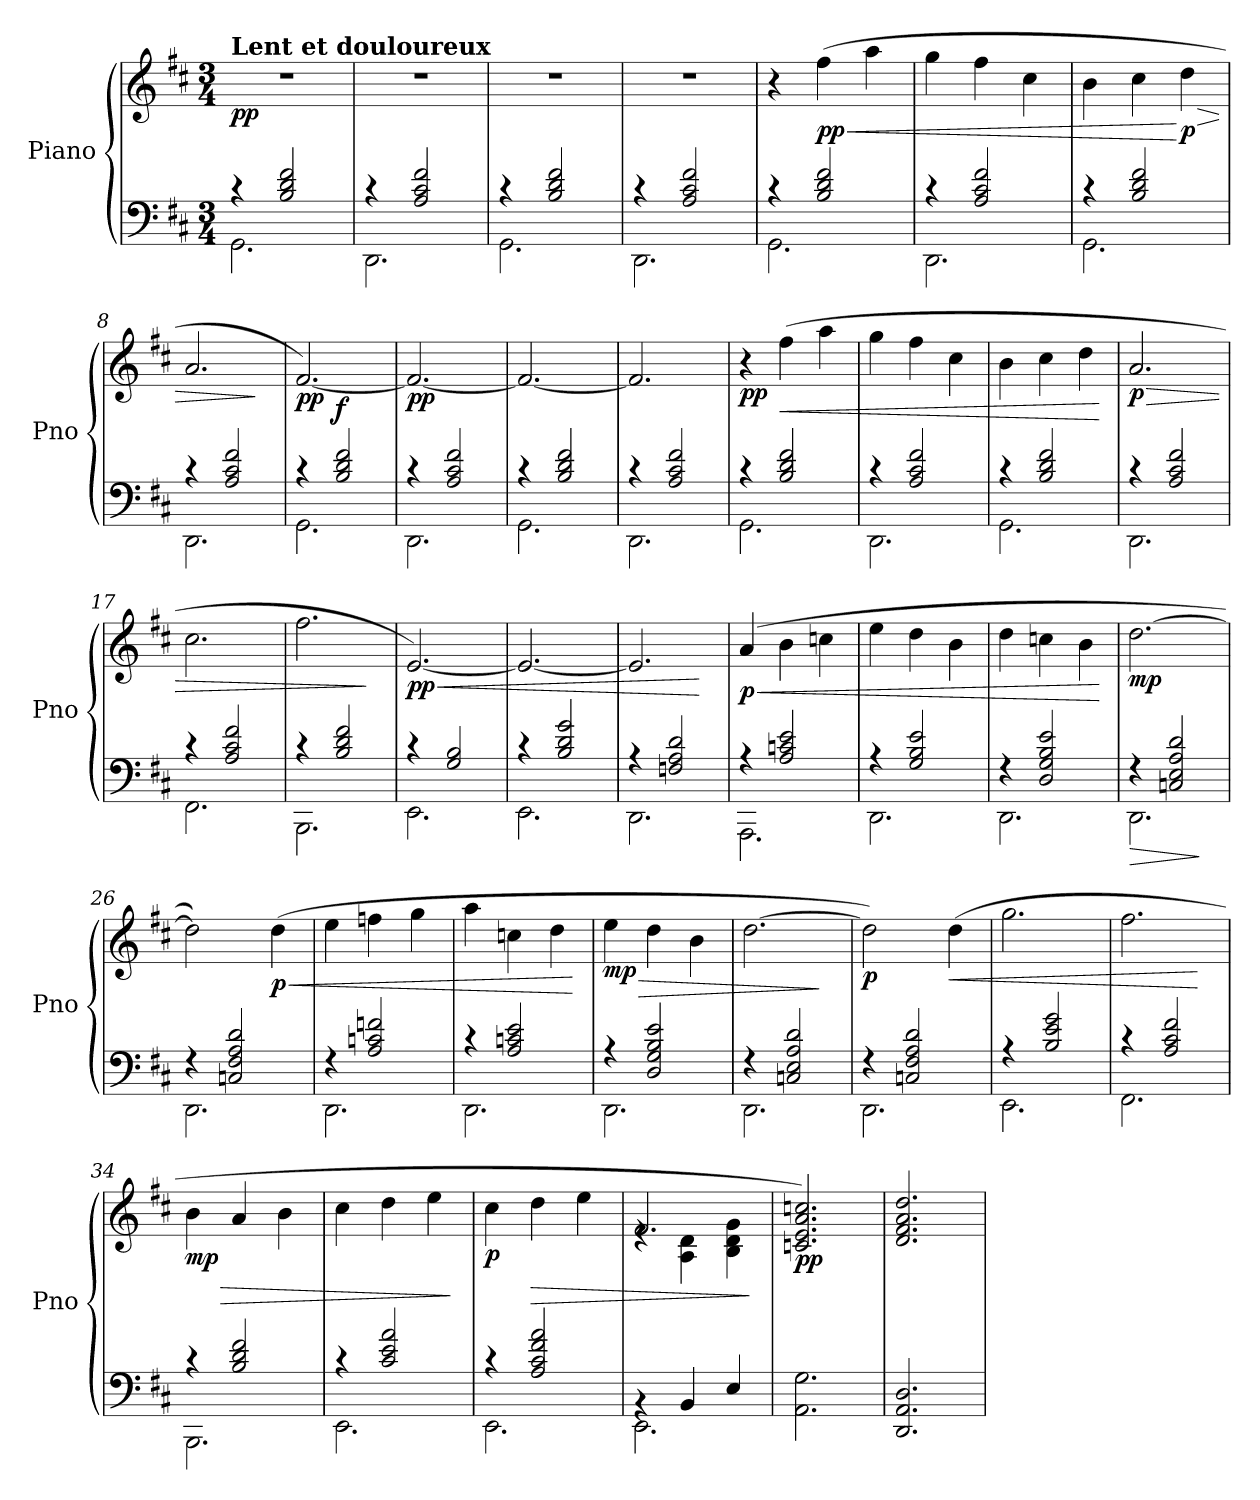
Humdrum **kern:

**kern	**kern	**dynam
*part1	*part1	*part1
*staff2	*staff1	*staff1/2
*I"Piano	*	*
*I'Pno	*	*
*clefF4	*clefG2	*
*k[f#c#]	*k[f#c#]	*
*M3/4	*M3/4	*
=1	=1	=1
*^	*	*
!	!	!LO:TX:a:B:t=Lent et douloureux	!
!	!	!	!LO:DY:b
4r	2.GG\	2.r	pp
2B/ 2d/ 2f#/	.	.	.
=2	=2	=2	=2
4r	2.DD\	2.r	.
2A/ 2c#/ 2f#/	.	.	.
=3	=3	=3	=3
4r	2.GG\	2.r	.
2B/ 2d/ 2f#/	.	.	.
=4	=4	=4	=4
4r	2.DD\	2.r	.
2A/ 2c#/ 2f#/	.	.	.
=5	=5	=5	=5
4r	2.GG\	4r	.
!	!	!	!LO:HP:b
!	!	!	!LO:DY:n=1:b
2B/ 2d/ 2f#/	.	(>4ff#\	< pp
.	.	4aa\	.
=6	=6	=6	=6
4r	2.DD\	4gg\	.
2A/ 2c#/ 2f#/	.	4ff#\	.
.	.	4cc#\	.
=7	=7	=7	=7
4r	2.GG\	4b\	.
2B/ 2d/ 2f#/	.	4cc#\	.
!	!	!	!LO:HP:n=1:b
!	!	!	!LO:DY:n=1:b
.	.	4dd\	[ > p
=8	=8	=8	=8
4r	2.DD\	2.a/	.
2A/ 2c#/ 2f#/	.	.	.
*v	*v	*	*
.	.	]
=9	=9	=9
*^	*	*
!	!	!	!LO:DY:b
4r	2.GG\	[2.f#/)	pp
!	!	!	!LO:DY:a=2
2B/ 2d/ 2f#/	.	.	f
=10	=10	=10	=10
!	!	!	!LO:DY:b
4r	2.DD\	2.f#/_	pp
2A/ 2c#/ 2f#/	.	.	.
=11	=11	=11	=11
4r	2.GG\	2.f#/_	.
2B/ 2d/ 2f#/	.	.	.
=12	=12	=12	=12
4r	2.DD\	2.f#/]	.
2A/ 2c#/ 2f#/	.	.	.
=13	=13	=13	=13
!	!	!	!LO:DY:b
4r	2.GG\	4r	pp
!	!	!	!LO:HP:b
2B/ 2d/ 2f#/	.	(>4ff#\	<
.	.	4aa\	.
=14	=14	=14	=14
4r	2.DD\	4gg\	.
2A/ 2c#/ 2f#/	.	4ff#\	.
.	.	4cc#\	.
=15	=15	=15	=15
4r	2.GG\	4b\	.
2B/ 2d/ 2f#/	.	4cc#\	.
.	.	4dd\	.
*v	*v	*	*
.	.	[
=16	=16	=16
*^	*	*
!	!	!	!LO:HP:b
!	!	!	!LO:DY:n=1:b
4r	2.DD\	2.a/	> p
2A/ 2c#/ 2f#/	.	.	.
=17	=17	=17	=17
4r	2.FF#\	2.cc#\	.
2A/ 2c#/ 2f#/	.	.	.
=18	=18	=18	=18
4r	2.BBB\	2.ff#\	.
2B/ 2d/ 2f#/	.	.	.
*v	*v	*	*
.	.	]
=19	=19	=19
*^	*	*
!	!	!	!LO:HP:b
!	!	!	!LO:DY:n=1:b
4r	2.EE\	[2.e/)	< pp
2G/ 2B/	.	.	.
=20	=20	=20	=20
4r	2.EE\	2.e/_	.
2B/ 2d/ 2g/	.	.	.
=21	=21	=21	=21
4r	2.DD\	2.e/]	.
2Fn/ 2A/ 2d/	.	.	.
*v	*v	*	*
.	.	[
=22	=22	=22
*^	*	*
!	!	!	!LO:HP:b
!	!	!	!LO:DY:n=1:b
4r	2.AAA\	(>4a/	< p
2A/ 2cn/ 2e/	.	4b\	.
.	.	4ccn\	.
=23	=23	=23	=23
4r	2.DD\	4ee\	.
2G/ 2B/ 2e/	.	4dd\	.
.	.	4b\	.
=24	=24	=24	=24
4r	2.DD\	4dd\	.
2D/ 2G/ 2B/ 2e/	.	4ccn\	.
.	.	4b\	.
*v	*v	*	*
.	.	[
=25	=25	=25
!	!	!LO:HP:b=2
*^	*	*
!	!	!	!LO:HP:n=1:b
!	!	!	!LO:DY:n=1:b
4r	2.DD\	[2.dd\	> > mp
2Cn/ 2E/ 2A/ 2d/	.	.	.
*v	*v	*	*
.	.	]
=26	=26	=26
*^	*	*
4r	2.DD\	2dd\])	.
2Cn/ 2F#/ 2A/ 2d/	.	.	.
!	!	!	!LO:HP:n=1:b
!	!	!	!LO:DY:n=1:b
.	.	(>4dd\	] < p
=27	=27	=27	=27
4r	2.DD\	4ee\	.
2A/ 2cn/ 2fn/	.	4ffn\	.
.	.	4gg\	.
=28	=28	=28	=28
4r	2.DD\	4aa\	.
2A/ 2cn/ 2e/	.	4ccn\	.
.	.	4dd\	.
*v	*v	*	*
.	.	[
=29	=29	=29
*^	*	*
!	!	!	!LO:HP:b
!	!	!	!LO:DY:n=1:b
4r	2.DD\	4ee\	> mp
2D/ 2G/ 2B/ 2e/	.	4dd\	.
.	.	4b\	.
=30	=30	=30	=30
4r	2.DD\	[2.dd\	.
2Cn/ 2E/ 2A/ 2d/	.	.	.
*v	*v	*	*
.	.	]
=31	=31	=31
*^	*	*
!	!	!	!LO:DY:b
4r	2.DD\	2dd\])	p
2Cn/ 2F#/ 2A/ 2d/	.	.	.
!	!	!	!LO:HP:b
.	.	(>4dd\	<
=32	=32	=32	=32
4r	2.EE\	2.gg\	.
2B/ 2e/ 2g/	.	.	.
=33	=33	=33	=33
4r	2.FF#\	2.ff#\	.
2A/ 2c#/ 2f#/	.	.	.
*v	*v	*	*
.	.	[
=34	=34	=34
*^	*	*
!	!	!	!LO:HP:b
!	!	!	!LO:DY:n=1:b
4r	2.BBB\	4b\	> mp
2B/ 2d/ 2f#/	.	4a/	.
.	.	4b\	.
=35	=35	=35	=35
4r	2.EE\	4cc#\	.
2c#/ 2e/ 2a/	.	4dd\	.
.	.	4ee\	.
*v	*v	*	*
.	.	]
=36	=36	=36
*^	*	*
!	!	!	!LO:DY:b
4r	2.EE\	4cc#\	p
!	!	!	!LO:HP:b
2A/ 2c#/ 2f#/ 2a/	.	4dd\	>
.	.	4ee\	.
=37	=37	=37	=37
*	*	*^	*
4rBB	2.EE\	2.f#/	4re	.
4BB/	.	.	4A\ 4d\	.
4E/	.	.	4B\ 4d\ 4g\	.
*v	*v	*	*	*
*	*v	*v	*
.	.	]
=38	=38	=38
!	!	!LO:DY:b
2.AA\ 2.G\	2.cn/ 2.e/ 2.a/ 2.ccn/)	pp
=39	=39	=39
2.DD/ 2.AA/ 2.D/	2.d/ 2.f#/ 2.a/ 2.dd/	.
=	=	=
*-	*-	*-
